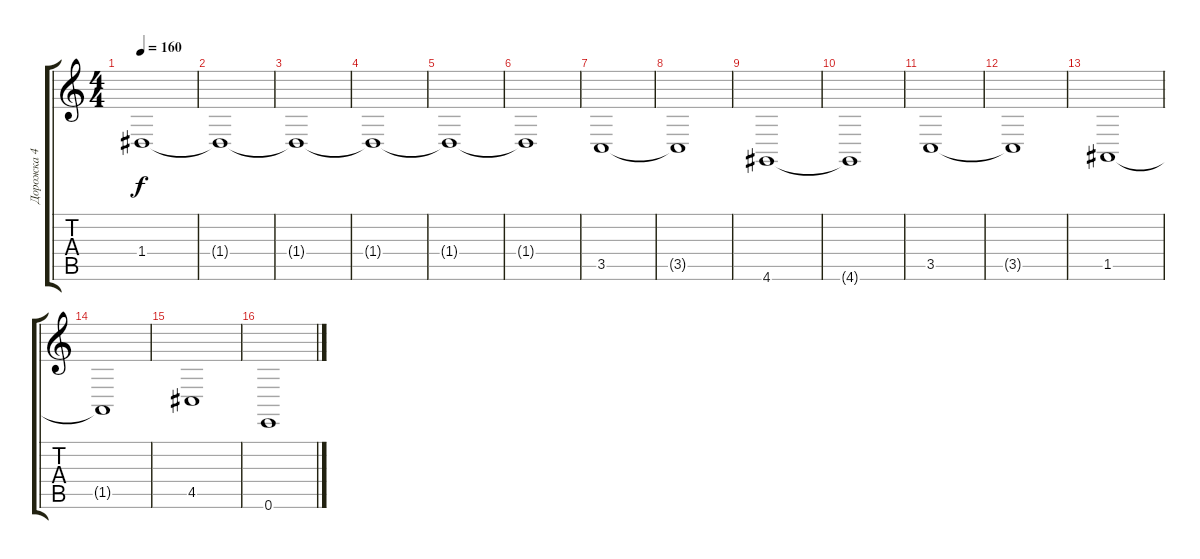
\track ("Дорожка 4" "Дорожка 4") {instrument synthstrings1}
\staff {score tabs}
\tuning (E4 B3 G3 D3 A2 E2) {hide}
\ts (4 4)
\tempo 160
\clef g2
\ks c
1.4{t}.1{dy f} |
1.4{t}.1 |
1.4{t}.1 |
1.4{t}.1 |
1.4{t}.1 |
1.4{t}.1 |
3.5.1 |
3.5{t}.1 |
4.6.1 |
4.6{t}.1 |
3.5.1 |
3.5{t}.1 |
1.5.1 |
1.5{t}.1 |
4.5.1 |
0.6.1
